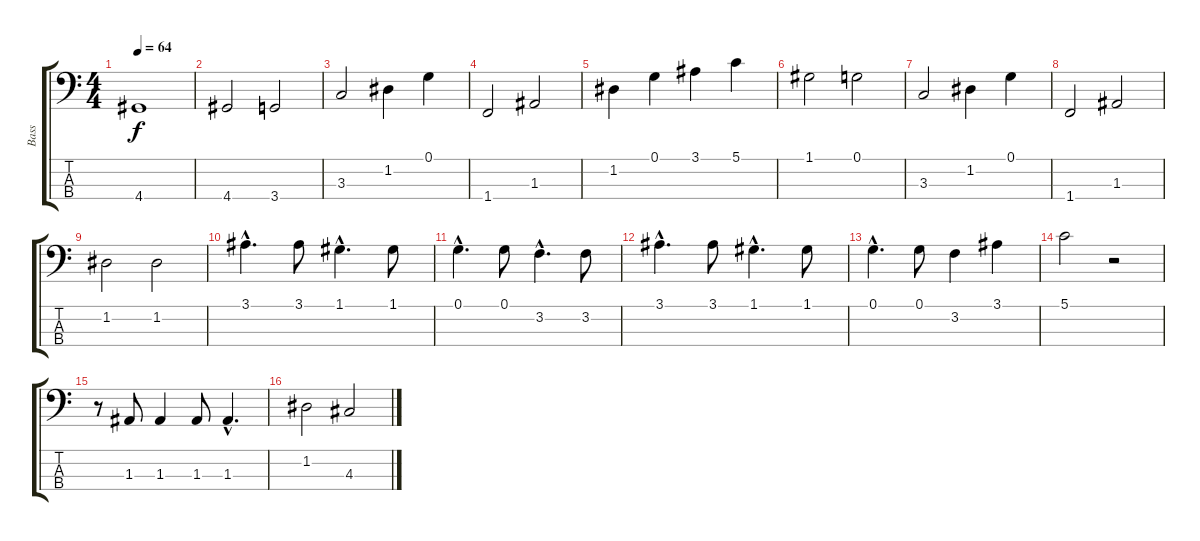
\track ("Bass" "Bass") {instrument acousticbass}
\staff {score tabs}
\tuning (G2 D2 A1 E1) {hide}
\ts (4 4)
\tempo 64
\clef f4
\ks c
4.4.1{dy f} |
4.4.2 3.4.2 |
3.3.2 1.2.4 0.1.4 |
1.4.2 1.3.2 |
1.2.4 0.1.4 3.1.4 5.1.4 |
1.1.2 0.1.2 |
3.3.2 1.2.4 0.1.4 |
1.4.2 1.3.2 |
1.2.2 1.2.2 |
3.1{hac}.4{d} 3.1.8 1.1{hac}.4{d} 1.1.8 |
0.1{hac}.4{d} 0.1.8 3.2{hac}.4{d} 3.2.8 |
3.1{hac}.4{d} 3.1.8 1.1{hac}.4{d} 1.1.8 |
0.1{hac}.4{d} 0.1.8 3.2.4 3.1.4 |
5.1.2 r.2 |
r.8 1.3.8 1.3.4 1.3.8 1.3{hac}.4{d} |
1.2.2 4.3.2
